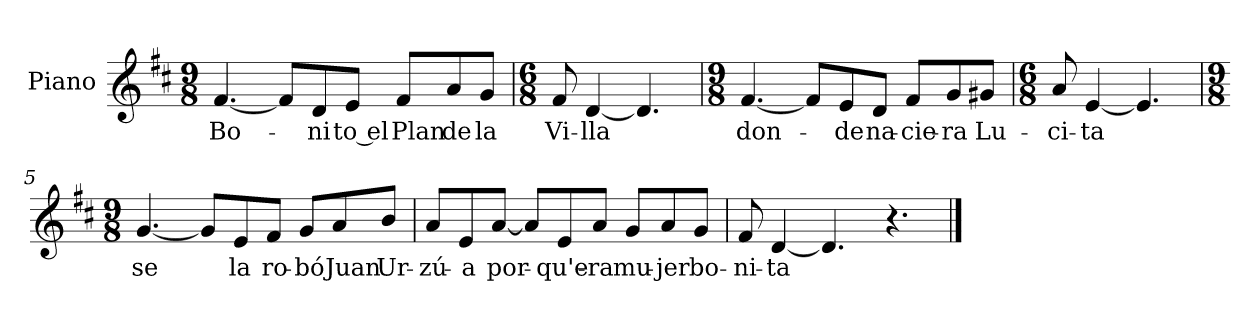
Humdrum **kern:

**kern	**text
*part1	*part1
*staff1	*staff1
*I"Piano	*
*I'Pno.	*
*clefG2	*
*k[f#c#]	*
*D:	*
*M9/8	*
=1	=1
[4.f#/	Bo-
8f#/L]	.
8d/	-ni
8e/J	to el
8f#/L	Plan
8a/	de
8g/J	la
=2	=2
*M6/8	*
8f#/	Vi-
[4d/	-lla
4.d/]	.
=3	=3
*M9/8	*
[4.f#/	don-
8f#/L]	.
8e/	-de
8d/J	na-
8f#/L	-cie-
8g/	-ra
8g#X/J	Lu-
=4	=4
*M6/8	*
8a/	-ci-
[4e/	-ta
4.e/]	.
=5	=5
*M9/8	*
[4.g/	se
8g/L]	.
8e/	la
8f#/J	ro-
8g/L	-bó
8a/	Juan
8b/J	Ur-
=6	=6
8a/L	-zú-
8e/	-a
[8a/J	por-
8a/L]	.
8e/	-qu'e-
8a/J	-ra
8g/L	mu-
8a/	-jer
8g/J	bo-
=7	=7
8f#/	-ni-
[4d/	-ta
4.d/]	.
4.r	.
==	==
*-	*-
